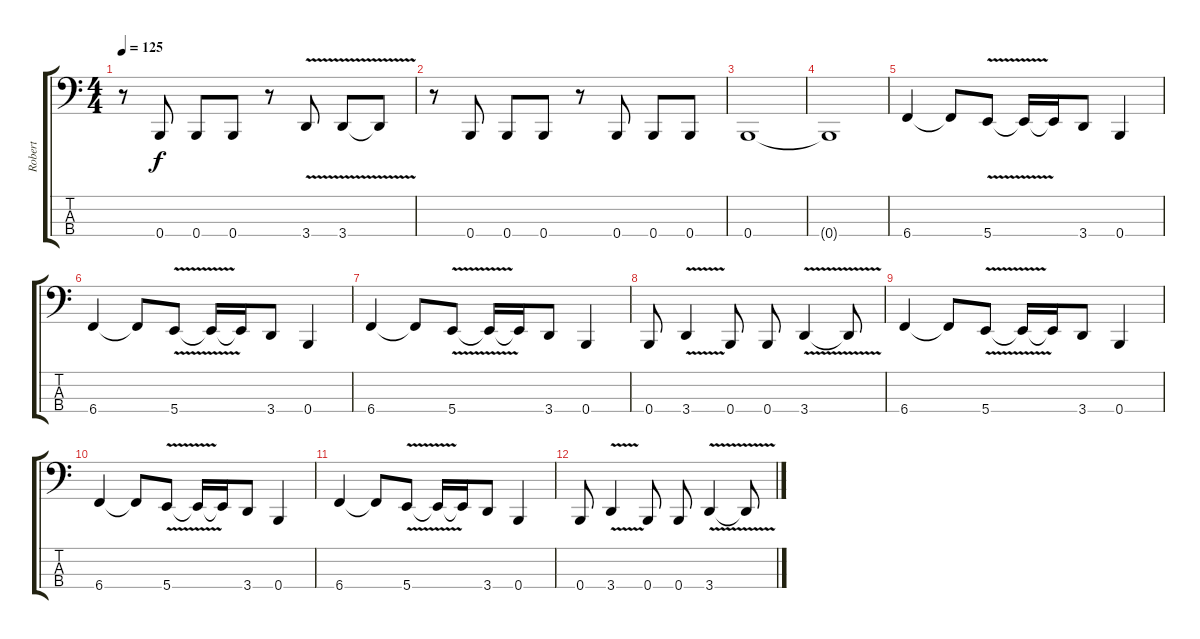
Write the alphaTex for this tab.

\track ("Robert" "Robert") {instrument electricbassfinger}
\staff {score tabs}
\tuning (G2 D2 A1 B0) {hide}
\ts (4 4)
\tempo 125
\clef f4
\ks c
r.8{dy f} 0.4.8 0.4.8 0.4.8 r.8 3.4{v}.8 3.4{v}.8 3.4{t}.8 |
r.8 0.4.8 0.4.8 0.4.8 r.8 0.4.8 0.4.8 0.4.8 |
0.4.1 |
0.4{t}.1 |
6.4.4 6.4{t}.8 5.4{v}.8 5.4{t}.16 5.4{t}.16 3.4.8 0.4.4 |
6.4.4 6.4{t}.8 5.4{v}.8 5.4{t}.16 5.4{t}.16 3.4.8 0.4.4 |
6.4.4 6.4{t}.8 5.4{v}.8 5.4{t}.16 5.4{t}.16 3.4.8 0.4.4 |
0.4.8 3.4{v}.4 0.4.8 0.4.8 3.4{v}.4 3.4{t}.8 |
6.4.4 6.4{t}.8 5.4{v}.8 5.4{t}.16 5.4{t}.16 3.4.8 0.4.4 |
6.4.4 6.4{t}.8 5.4{v}.8 5.4{t}.16 5.4{t}.16 3.4.8 0.4.4 |
6.4.4 6.4{t}.8 5.4{v}.8 5.4{t}.16 5.4{t}.16 3.4.8 0.4.4 |
0.4.8 3.4{v}.4 0.4.8 0.4.8 3.4{v}.4 3.4{t}.8
